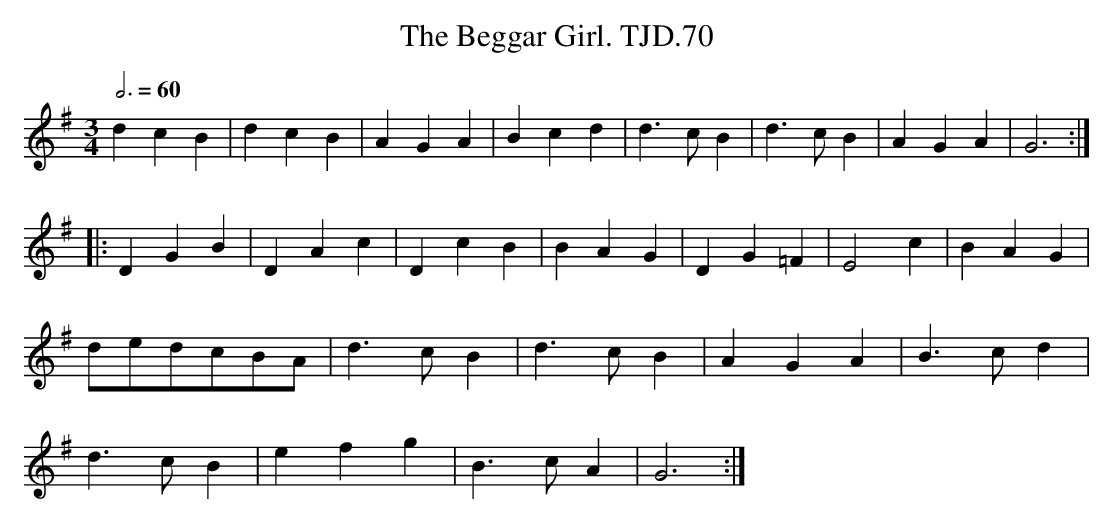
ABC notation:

X:1
T:Beggar Girl. TJD.70, The
M:3/4
L:1/4
Q:3/4=60
K:G
dcB|dcB|AGA|Bcd|d>cB|d>cB|AGA|G3:|
|:DGB|DAc|DcB|BAG|DG=F|E2c|BAG|
d/e/d/c/B/A/|d>cB|d>cB|AGA|B>cd|
d>cB|efg|B>cA|G3:|
